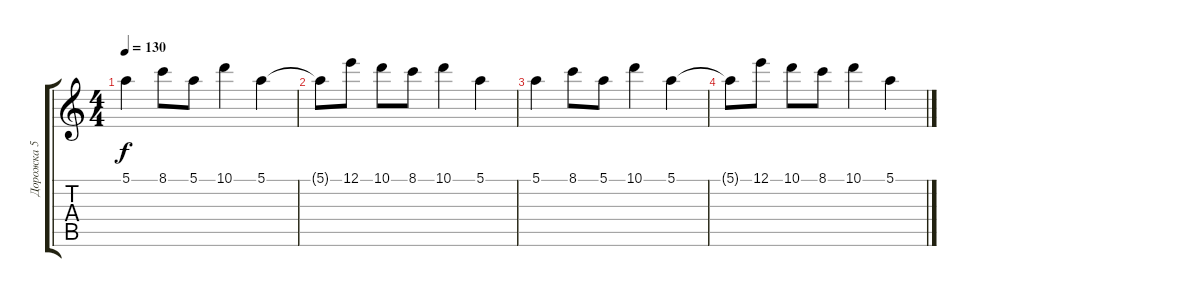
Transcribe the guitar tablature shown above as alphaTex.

\track ("Дорожка 5" "Дорожка 5") {instrument distortionguitar}
\staff {score tabs}
\tuning (E4 B3 G3 D3 A2 E2) {hide}
\ts (4 4)
\tempo 130
\clef g2
\ks c
5.1.4{dy f} 8.1.8 5.1.8 10.1.4 5.1.4 |
5.1{t}.8 12.1.8 10.1.8 8.1.8 10.1.4 5.1.4 |
5.1.4 8.1.8 5.1.8 10.1.4 5.1.4 |
5.1{t}.8 12.1.8 10.1.8 8.1.8 10.1.4 5.1.4
